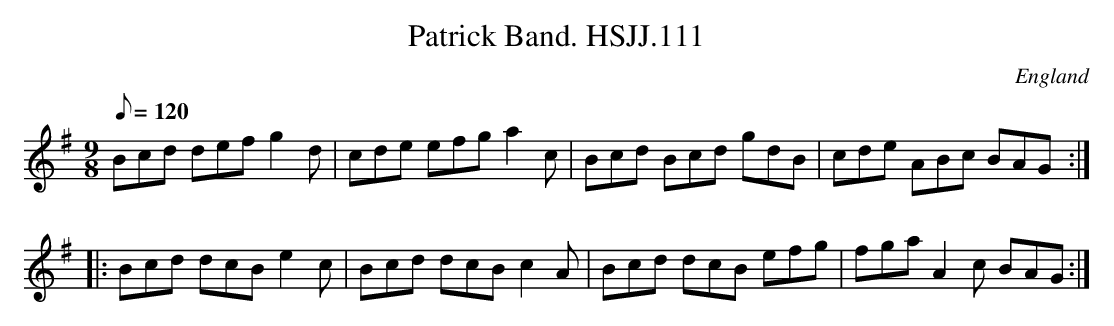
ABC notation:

X:1
T:Patrick Band. HSJJ.111
M:9/8
L:1/8
Q:120
O:England
K:G
Bcd def g2d|cde efga2c|Bcd Bcd gdB|cde ABc BAG:|!
|:Bcd dcBe2c|Bcd dcBc2A|Bcd dcB efg|fgaA2c BAG:|]
